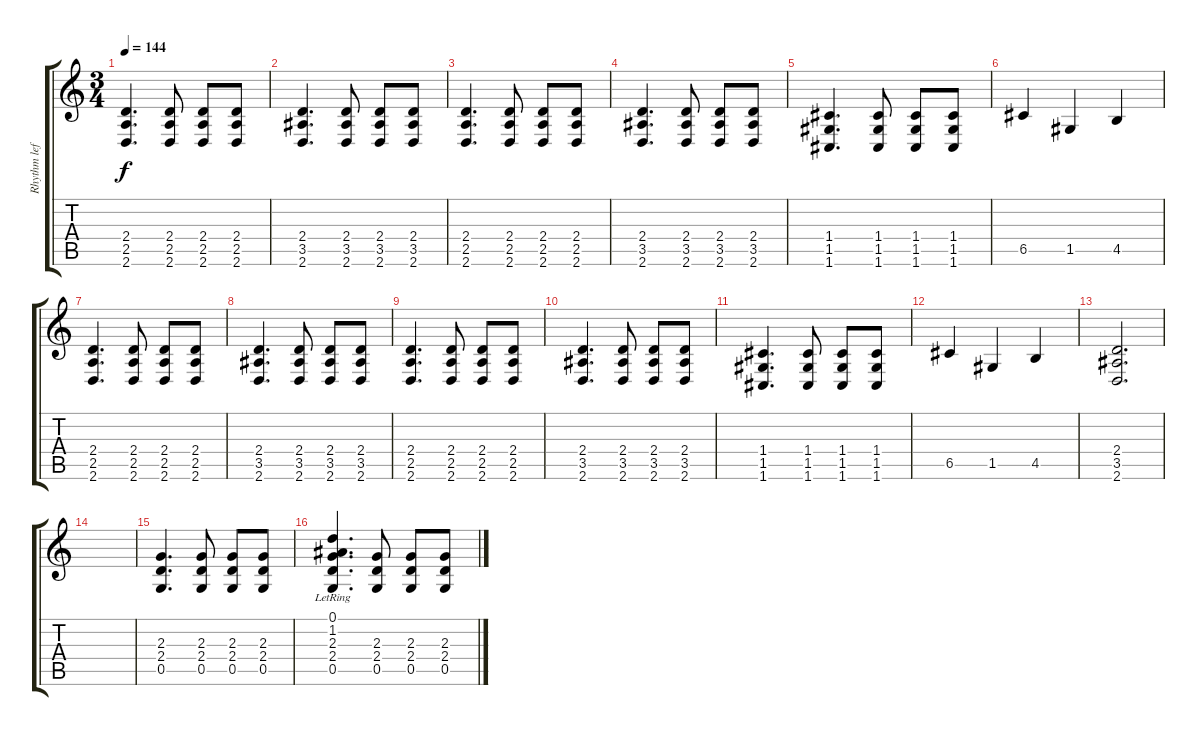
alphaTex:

\track ("Rhythm left" "Rhythm lef") {instrument distortionguitar}
\staff {score tabs}
\tuning (D4 A3 F3 C3 G2 C2) {hide}
\ts (3 4)
\tempo 144
\clef g2
\ks c
(2.4 2.5 2.6).4{d dy f} (2.4 2.5 2.6).8 (2.4 2.5 2.6).8 (2.4 2.5 2.6).8 |
(2.4 3.5 2.6).4{d} (2.4 3.5 2.6).8 (2.4 3.5 2.6).8 (2.4 3.5 2.6).8 |
(2.4 2.5 2.6).4{d} (2.4 2.5 2.6).8 (2.4 2.5 2.6).8 (2.4 2.5 2.6).8 |
(2.4 3.5 2.6).4{d} (2.4 3.5 2.6).8 (2.4 3.5 2.6).8 (2.4 3.5 2.6).8 |
(1.4 1.5 1.6).4{d} (1.4 1.5 1.6).8 (1.4 1.5 1.6).8 (1.4 1.5 1.6).8 |
6.5.4 1.5.4 4.5.4 |
(2.4 2.5 2.6).4{d} (2.4 2.5 2.6).8 (2.4 2.5 2.6).8 (2.4 2.5 2.6).8 |
(2.4 3.5 2.6).4{d} (2.4 3.5 2.6).8 (2.4 3.5 2.6).8 (2.4 3.5 2.6).8 |
(2.4 2.5 2.6).4{d} (2.4 2.5 2.6).8 (2.4 2.5 2.6).8 (2.4 2.5 2.6).8 |
(2.4 3.5 2.6).4{d} (2.4 3.5 2.6).8 (2.4 3.5 2.6).8 (2.4 3.5 2.6).8 |
(1.4 1.5 1.6).4{d} (1.4 1.5 1.6).8 (1.4 1.5 1.6).8 (1.4 1.5 1.6).8 |
6.5.4 1.5.4 4.5.4 |
(2.4 3.5 2.6).2{d} |
|
(2.3 2.4 0.5).4{d} (2.3 2.4 0.5).8 (2.3 2.4 0.5).8 (2.3 2.4 0.5).8 |
(0.1{lr} 1.2{lr} 2.3 2.4 0.5).4{d} (2.3 2.4 0.5).8 (2.3 2.4 0.5).8 (2.3 2.4 0.5).8
